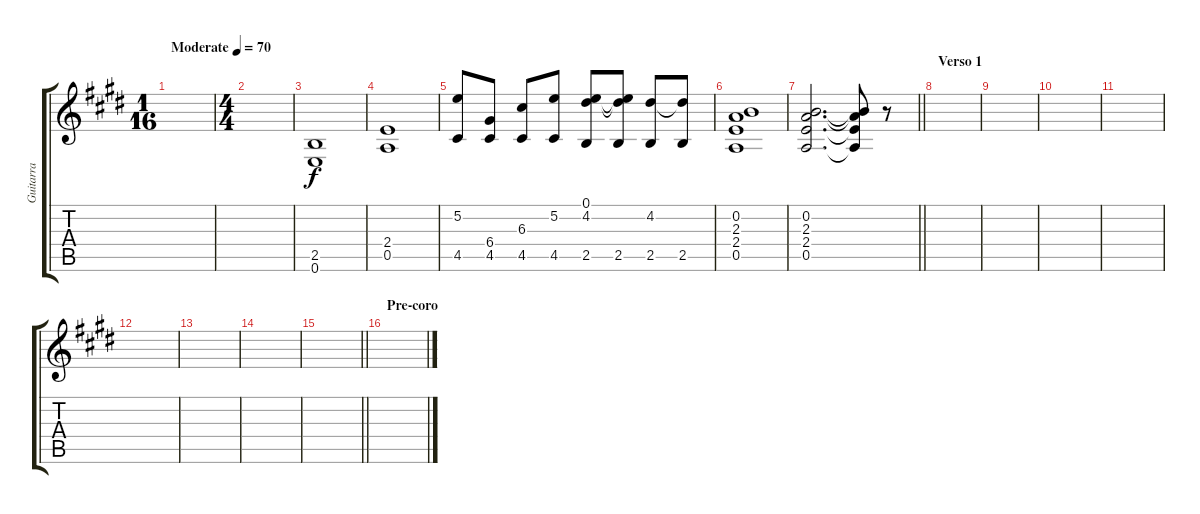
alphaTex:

\track ("Guitarra" "Guitarra") {instrument overdrivenguitar}
\staff {score tabs}
\tuning (E4 B3 G3 D3 A2 E2) {hide}
\ts (1 16)
\tempo (70 "Moderate")
\clef g2
\ks e
|
\ts (4 4)
|
(2.5 0.6).1 |
(2.4 0.5).1 |
(5.2 4.5).8 (6.4 4.5).8 (6.3 4.5).8 (5.2 4.5).8 (0.1 4.2 2.5).8 (0.1{t} 4.2{t} 2.5).8 (4.2 2.5).8 (4.2{t} 2.5).8 |
(0.2 2.3 2.4 0.5).1 |
\barLineRight lightlight
(0.2 2.3 2.4 0.5).2{d} (0.2{t} 2.3{t} 2.4{t} 0.5{t}).8 r.8 |
\section ("" "Verso 1")
|
|
|
|
|
|
|
\barLineRight lightlight
|
\section ("" "Pre-coro")
